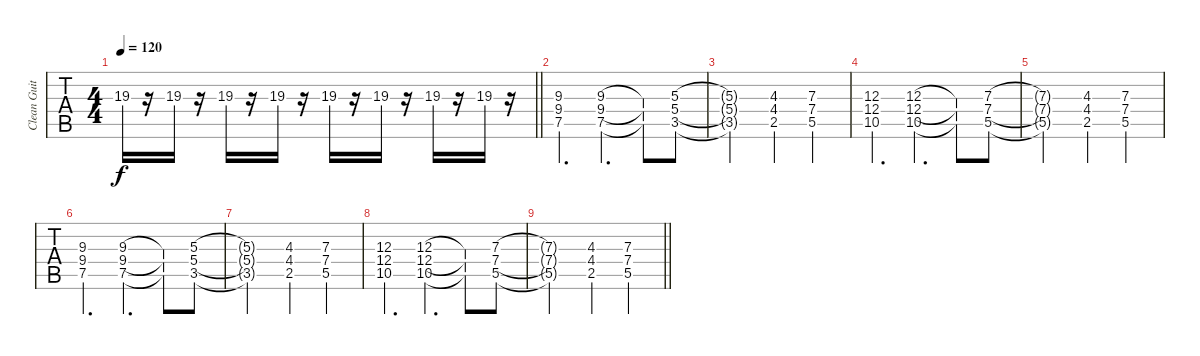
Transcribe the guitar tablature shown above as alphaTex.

\track ("Clean Guitar" "Clean Guit") {instrument electricguitarjazz}
\staff {tabs}
\tuning (E4 B3 G3 D3 A2 E2) {hide}
\ts (4 4)
\tempo 120
\clef g2
\barLineRight lightlight
\ks c
19.3.16{dy f} r.16 19.3.16 r.16 19.3.16 r.16 19.3.16 r.16 19.3.16 r.16 19.3.16 r.16 19.3.16 r.16 19.3.16 r.16 |
(9.3 9.4 7.5).4{d} (9.3 9.4 7.5).4{d} (9.3{t} 9.4{t} 7.5{t}).8 (5.3 5.4 3.5).8 |
(5.3{t} 5.4{t} 3.5{t}).2 (4.3 4.4 2.5).4 (7.3 7.4 5.5).4 |
(12.3 12.4 10.5).4{d} (12.3 12.4 10.5).4{d} (12.3{t} 12.4{t} 10.5{t}).8 (7.3 7.4 5.5).8 |
(7.3{t} 7.4{t} 5.5{t}).2 (4.3 4.4 2.5).4 (7.3 7.4 5.5).4 |
(9.3 9.4 7.5).4{d} (9.3 9.4 7.5).4{d} (9.3{t} 9.4{t} 7.5{t}).8 (5.3 5.4 3.5).8 |
(5.3{t} 5.4{t} 3.5{t}).2 (4.3 4.4 2.5).4 (7.3 7.4 5.5).4 |
(12.3 12.4 10.5).4{d} (12.3 12.4 10.5).4{d} (12.3{t} 12.4{t} 10.5{t}).8 (7.3 7.4 5.5).8 |
\barLineRight lightlight
(7.3{t} 7.4{t} 5.5{t}).2 (4.3 4.4 2.5).4 (7.3 7.4 5.5).4
